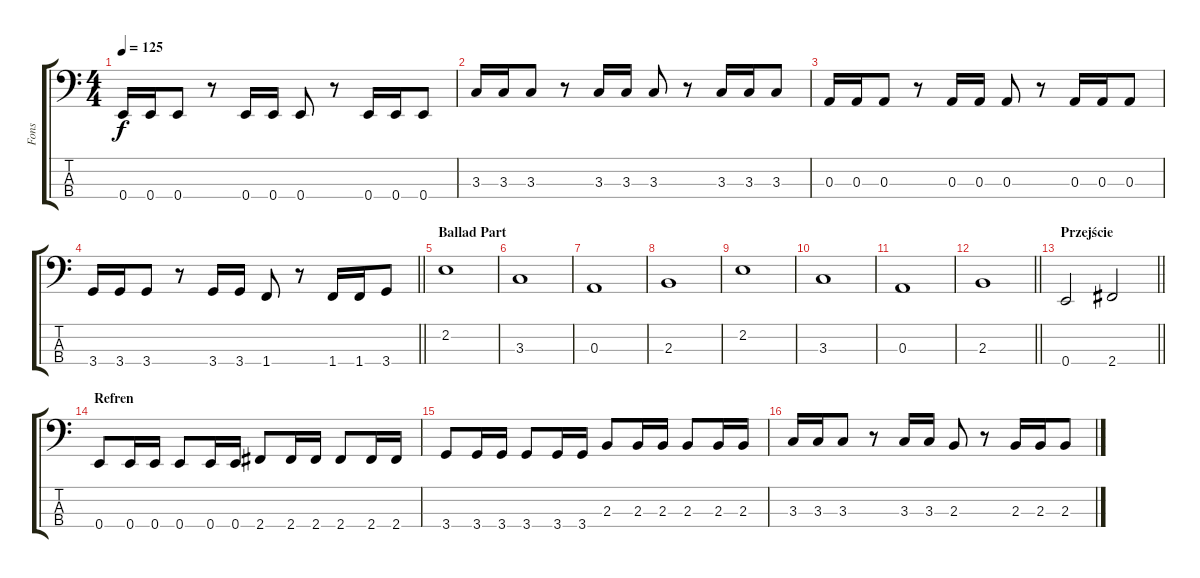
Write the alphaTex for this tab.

\track ("Fons" "Fons") {instrument electricbassfinger}
\staff {score tabs}
\tuning (G2 D2 A1 E1) {hide}
\ts (4 4)
\tempo 125
\clef f4
\ks c
0.4.16{dy f} 0.4.16 0.4.8 r.8 0.4.16 0.4.16 0.4.8 r.8 0.4.16 0.4.16 0.4.8 |
3.3.16 3.3.16 3.3.8 r.8 3.3.16 3.3.16 3.3.8 r.8 3.3.16 3.3.16 3.3.8 |
0.3.16 0.3.16 0.3.8 r.8 0.3.16 0.3.16 0.3.8 r.8 0.3.16 0.3.16 0.3.8 |
\barLineRight lightlight
3.4.16 3.4.16 3.4.8 r.8 3.4.16 3.4.16 1.4.8 r.8 1.4.16 1.4.16 3.4.8 |
\section ("" "Ballad Part")
2.2.1 |
3.3.1 |
0.3.1 |
2.3.1 |
2.2.1 |
3.3.1 |
0.3.1 |
\barLineRight lightlight
2.3.1 |
\section ("" "Przejście")
\barLineRight lightlight
0.4.2 2.4.2 |
\section ("" "Refren")
0.4.8 0.4.16 0.4.16 0.4.8 0.4.16 0.4.16 2.4.8 2.4.16 2.4.16 2.4.8 2.4.16 2.4.16 |
3.4.8 3.4.16 3.4.16 3.4.8 3.4.16 3.4.16 2.3.8 2.3.16 2.3.16 2.3.8 2.3.16 2.3.16 |
3.3.16 3.3.16 3.3.8 r.8 3.3.16 3.3.16 2.3.8 r.8 2.3.16 2.3.16 2.3.8
